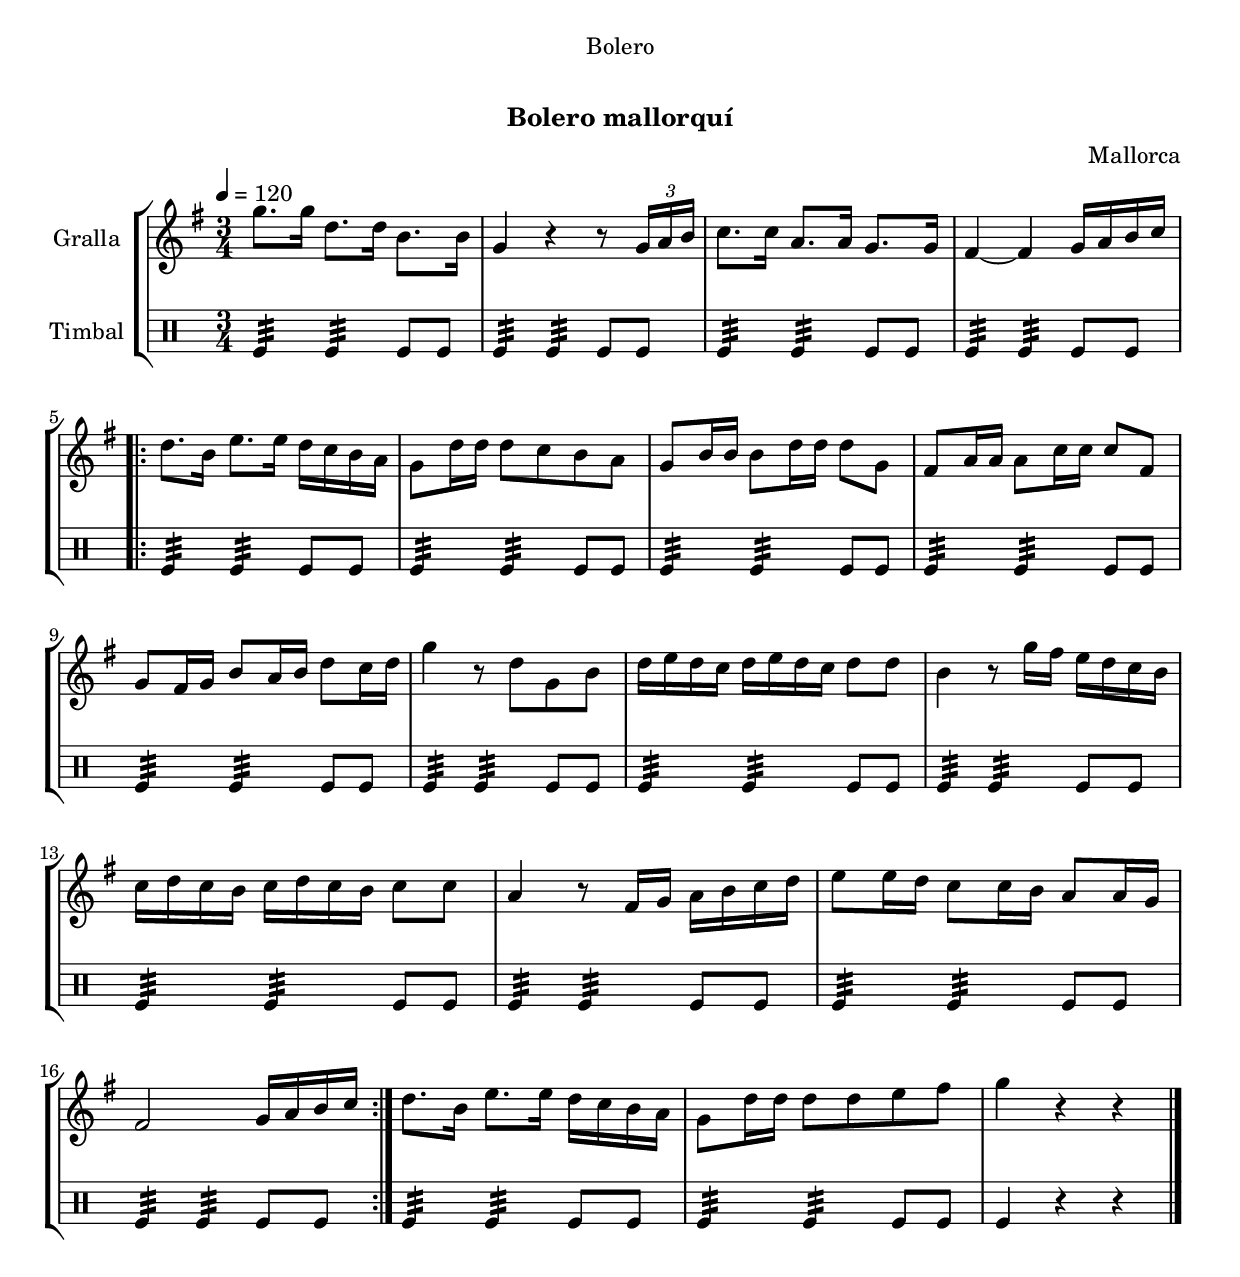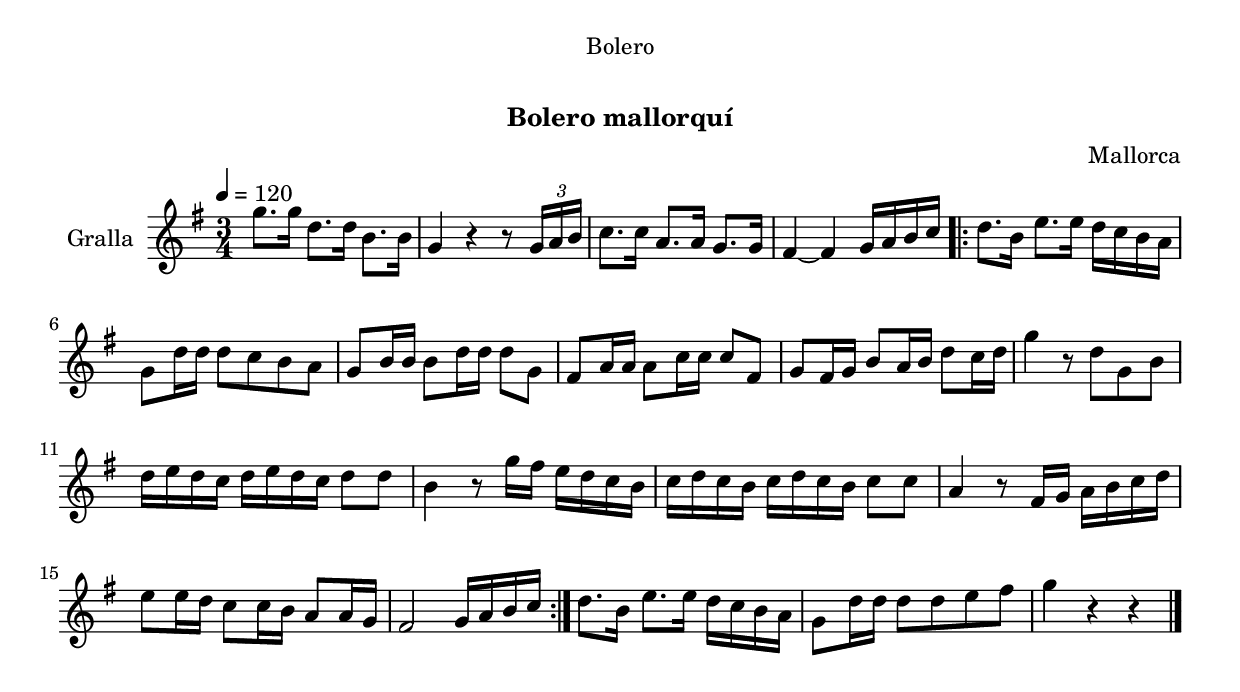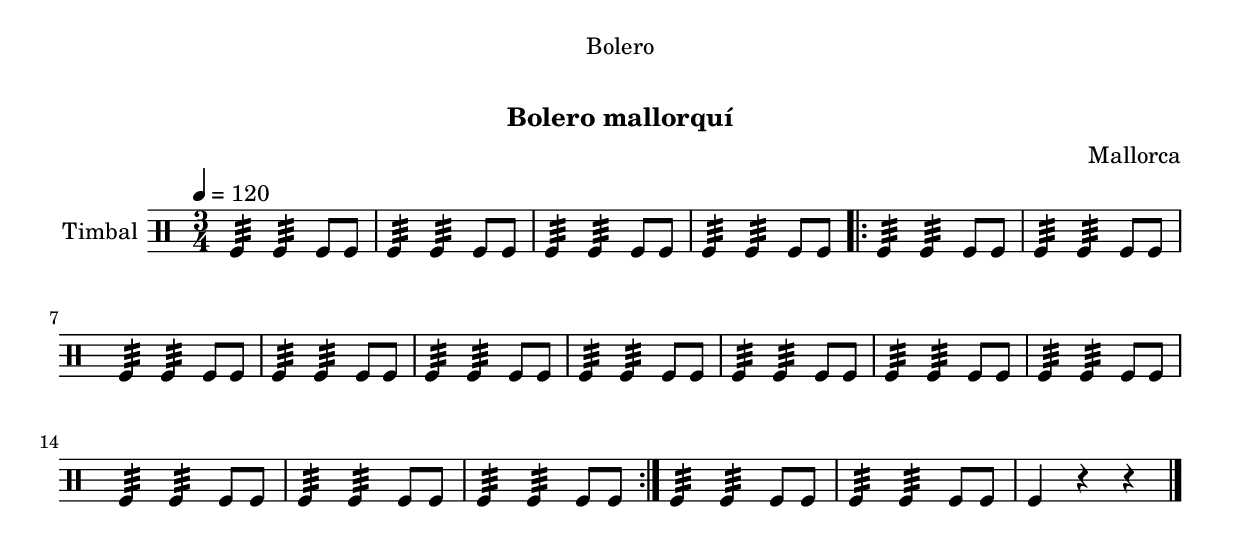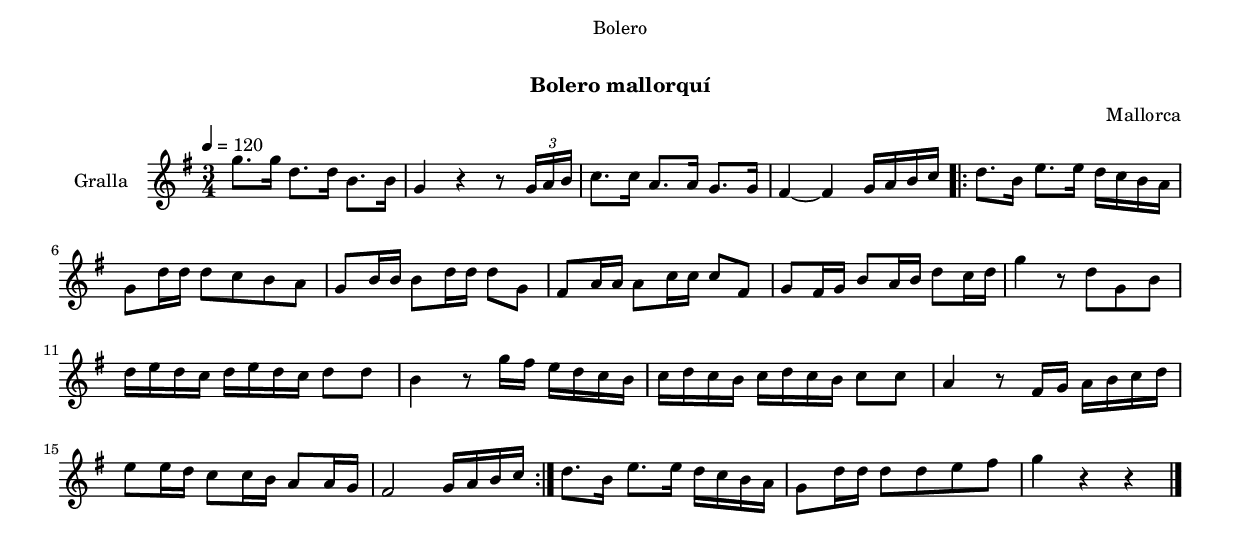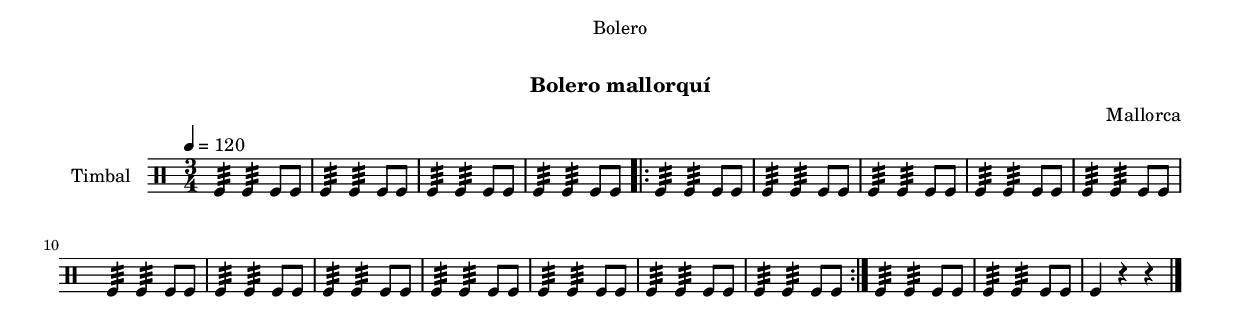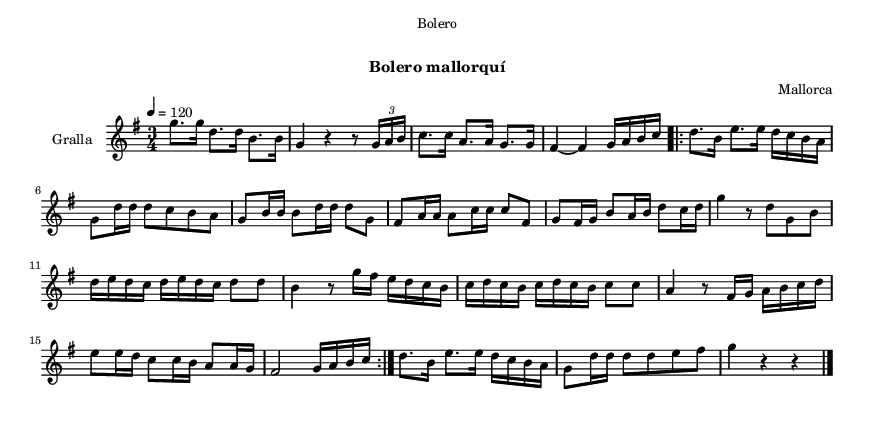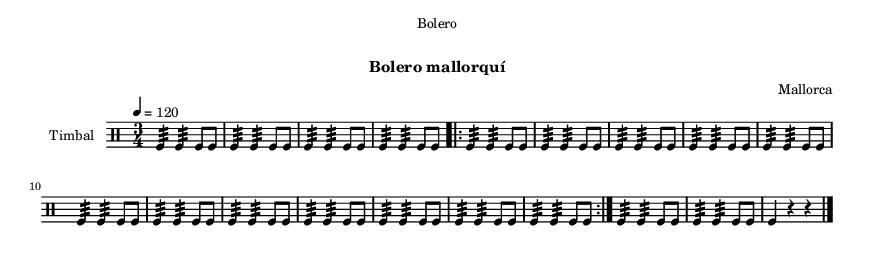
\version "2.16.0"

\header {
  dedication="Bolero"
  title="         "
  subtitle="Bolero mallorquí"
  subsubtitle=""
  poet=""
  meter=""
  piece=""
  composer="Mallorca"
  arranger=""
  opus=""
  instrument=""
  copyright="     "
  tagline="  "
}

liniaroAa =
\relative g''
{
  \tempo 4=120
  \clef treble
  \key g \major
  \time 3/4
  g8. g16 d8. d16 b8. b16  |
  g4 r r8 \times 2/3 { g16 a b }  |
  c8. c16 a8. a16 g8. g16  |
  fis4 ~ fis g16 a b c  |
  %05
  \repeat volta 2 { d8. b16 e8. e16 d c b a  |
  g8 d'16 d d8 c b a  |
  g8 b16 b b8 d16 d d8 g,  |
  fis8 a16 a a8 c16 c c8 fis,  |
  g8 fis16 g b8 a16 b d8 c16 d  |
  %10
  g4 r8 d g, b  |
  d16 e d c d e d c d8 d  |
  b4 r8 g'16 fis e d c b  |
  c16 d c b c d c b c8 c  |
  a4 r8 fis16 g a b c d  |
  %15
  e8 e16 d c8 c16 b a8 a16 g  |
  fis2 g16 a b c  | }
  d8. b16 e8. e16 d c b a  |
  g8 d'16 d d8 d e fis  |
  g4 r r  \bar "|."
}

liniaroAb =
\drummode
{
  \tempo 4=120
  \time 3/4
  tomfl4:32 tomfl:32 tomfl8 tomfl  |
  tomfl4:32 tomfl:32 tomfl8 tomfl  |
  tomfl4:32 tomfl:32 tomfl8 tomfl  |
  tomfl4:32 tomfl:32 tomfl8 tomfl  |
  %05
  \repeat volta 2 { tomfl4:32 tomfl:32 tomfl8 tomfl  |
  tomfl4:32 tomfl:32 tomfl8 tomfl  |
  tomfl4:32 tomfl:32 tomfl8 tomfl  |
  tomfl4:32 tomfl:32 tomfl8 tomfl  |
  tomfl4:32 tomfl:32 tomfl8 tomfl  |
  %10
  tomfl4:32 tomfl:32 tomfl8 tomfl  |
  tomfl4:32 tomfl:32 tomfl8 tomfl  |
  tomfl4:32 tomfl:32 tomfl8 tomfl  |
  tomfl4:32 tomfl:32 tomfl8 tomfl  |
  tomfl4:32 tomfl:32 tomfl8 tomfl  |
  %15
  tomfl4:32 tomfl:32 tomfl8 tomfl  |
  tomfl4:32 tomfl:32 tomfl8 tomfl  | }
  tomfl4:32 tomfl:32 tomfl8 tomfl  |
  tomfl4:32 tomfl:32 tomfl8 tomfl  |
  tomfl4 r r  \bar "|."
}

\book {

\paper {
  print-page-number = false
  #(set-paper-size "a4")
  #(layout-set-staff-size 20)
}

\bookpart {
  \score {
    \new StaffGroup {
      \override Score.RehearsalMark #'self-alignment-X = #LEFT
      <<
        \new Staff \with {instrumentName = #"Gralla" } \liniaroAa
        \new DrumStaff \with {instrumentName = #"Timbal" } \liniaroAb
      >>
    }
    \layout {}
  }\score { \unfoldRepeats
    \new StaffGroup {
      \override Score.RehearsalMark #'self-alignment-X = #LEFT
      <<
        \new Staff \with {instrumentName = #"Gralla" } \liniaroAa
        \new DrumStaff \with {instrumentName = #"Timbal" } \liniaroAb
      >>
    }
    \midi {}
  }
}

\bookpart {
  \header {}
  \score {
    \new StaffGroup {
      \override Score.RehearsalMark #'self-alignment-X = #LEFT
      <<
        \new Staff \with {instrumentName = #"Gralla" } \liniaroAa
      >>
    }
    \layout {}
  }\score { \unfoldRepeats
    \new StaffGroup {
      \override Score.RehearsalMark #'self-alignment-X = #LEFT
      <<
        \new Staff \with {instrumentName = #"Gralla" } \liniaroAa
      >>
    }
    \midi {}
  }
}

\bookpart {
  \header {}
  \score {
    \new StaffGroup {
      \override Score.RehearsalMark #'self-alignment-X = #LEFT
      <<
        \new DrumStaff \with {instrumentName = #"Timbal" } \liniaroAb
      >>
    }
    \layout {}
  }\score { \unfoldRepeats
    \new StaffGroup {
      \override Score.RehearsalMark #'self-alignment-X = #LEFT
      <<
        \new DrumStaff \with {instrumentName = #"Timbal" } \liniaroAb
      >>
    }
    \midi {}
  }
}

}

\book {

\paper {
  print-page-number = false
  #(set-paper-size "a5landscape")
  #(layout-set-staff-size 16)
  #(define output-suffix "a5")
}

\bookpart {
  \header {}
  \score {
    \new StaffGroup {
      \override Score.RehearsalMark #'self-alignment-X = #LEFT
      <<
        \new Staff \with {instrumentName = #"Gralla" } \liniaroAa
      >>
    }
    \layout {}
  }
}

\bookpart {
  \header {}
  \score {
    \new StaffGroup {
      \override Score.RehearsalMark #'self-alignment-X = #LEFT
      <<
        \new DrumStaff \with {instrumentName = #"Timbal" } \liniaroAb
      >>
    }
    \layout {}
  }
}

}

\book {

\paper {
  print-page-number = false
  #(set-paper-size "a6landscape")
  #(layout-set-staff-size 12)
  #(define output-suffix "a6")
}

\bookpart {
  \header {}
  \score {
    \new StaffGroup {
      \override Score.RehearsalMark #'self-alignment-X = #LEFT
      <<
        \new Staff \with {instrumentName = #"Gralla" } \liniaroAa
      >>
    }
    \layout {}
  }
}

\bookpart {
  \header {}
  \score {
    \new StaffGroup {
      \override Score.RehearsalMark #'self-alignment-X = #LEFT
      <<
        \new DrumStaff \with {instrumentName = #"Timbal" } \liniaroAb
      >>
    }
    \layout {}
  }
}

}

